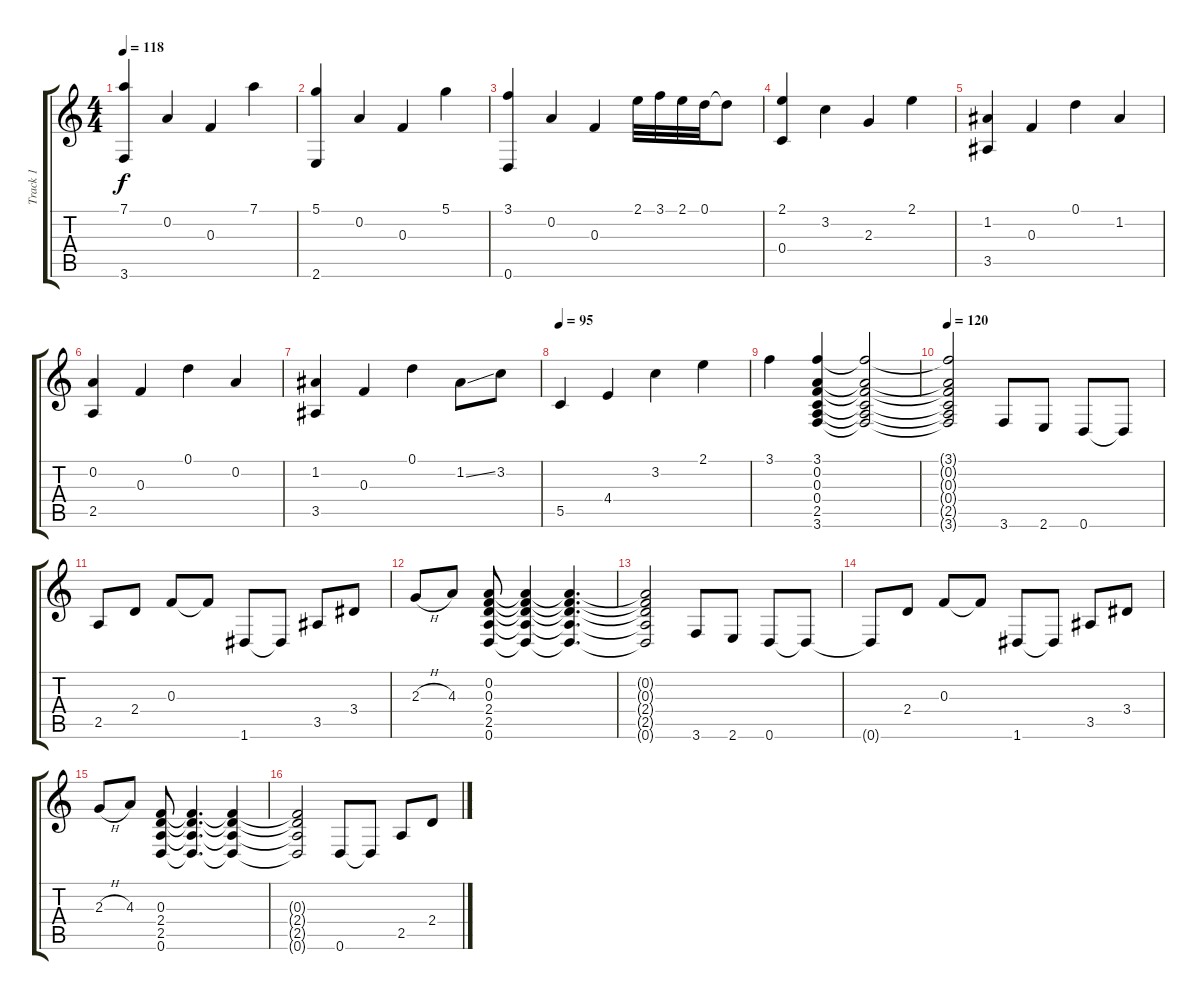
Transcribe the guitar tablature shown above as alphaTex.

\track ("Track 1" "Track 1") {instrument acousticguitarsteel}
\staff {score tabs}
\tuning (D4 A3 F3 C3 G2 D2) {hide}
\ts (4 4)
\tempo 118
\clef g2
\ks c
(7.1 3.6).4{dy f} 0.2.4 0.3.4 7.1.4 |
(5.1 2.6).4 0.2.4 0.3.4 5.1.4 |
(3.1 0.6).4 0.2.4 0.3.4 2.1.32 3.1.32 2.1.32 0.1.32 0.1{t}.8 |
(2.1 0.4).4 3.2.4 2.3.4 2.1.4 |
(1.2 3.5).4 0.3.4 0.1.4 1.2.4 |
(0.2 2.5).4 0.3.4 0.1.4 0.2.4 |
(1.2 3.5).4 0.3.4 0.1.4 1.2{ss}.8 3.2.8 |
\tempo 95
5.5.4 4.4.4 3.2.4 2.1.4 |
3.1.4 (3.1 0.2 0.3 0.4 2.5 3.6).4 (3.1{t} 0.2{t} 0.3{t} 0.4{t} 2.5{t} 3.6{t}).2 |
\tempo 120
(3.1{t} 0.2{t} 0.3{t} 0.4{t} 2.5{t} 3.6{t}).2 3.6.8 2.6.8 0.6.8 0.6{t}.8 |
2.5.8 2.4.8 0.3.8 0.3{t}.8 1.6.8 1.6{t}.8 3.5.8 3.4.8 |
2.3{h}.8 4.3.8 (0.2 0.3 2.4 2.5 0.6).8 (0.2{t} 0.3{t} 2.4{t} 2.5{t} 0.6{t}).4 (0.2{t} 0.3{t} 2.4{t} 2.5{t} 0.6{t}).4{d} |
(0.2{t} 0.3{t} 2.4{t} 2.5{t} 0.6{t}).2 3.6.8 2.6.8 0.6.8 0.6{t}.8 |
0.6{t}.8 2.4.8 0.3.8 0.3{t}.8 1.6.8 1.6{t}.8 3.5.8 3.4.8 |
2.3{h}.8 4.3.8 (0.3 2.4 2.5 0.6).8 (0.3{t} 2.4{t} 2.5{t} 0.6{t}).4{d} (0.3{t} 2.4{t} 2.5{t} 0.6{t}).4 |
(0.3{t} 2.4{t} 2.5{t} 0.6{t}).2 0.6.8 0.6{t}.8 2.5.8 2.4.8
